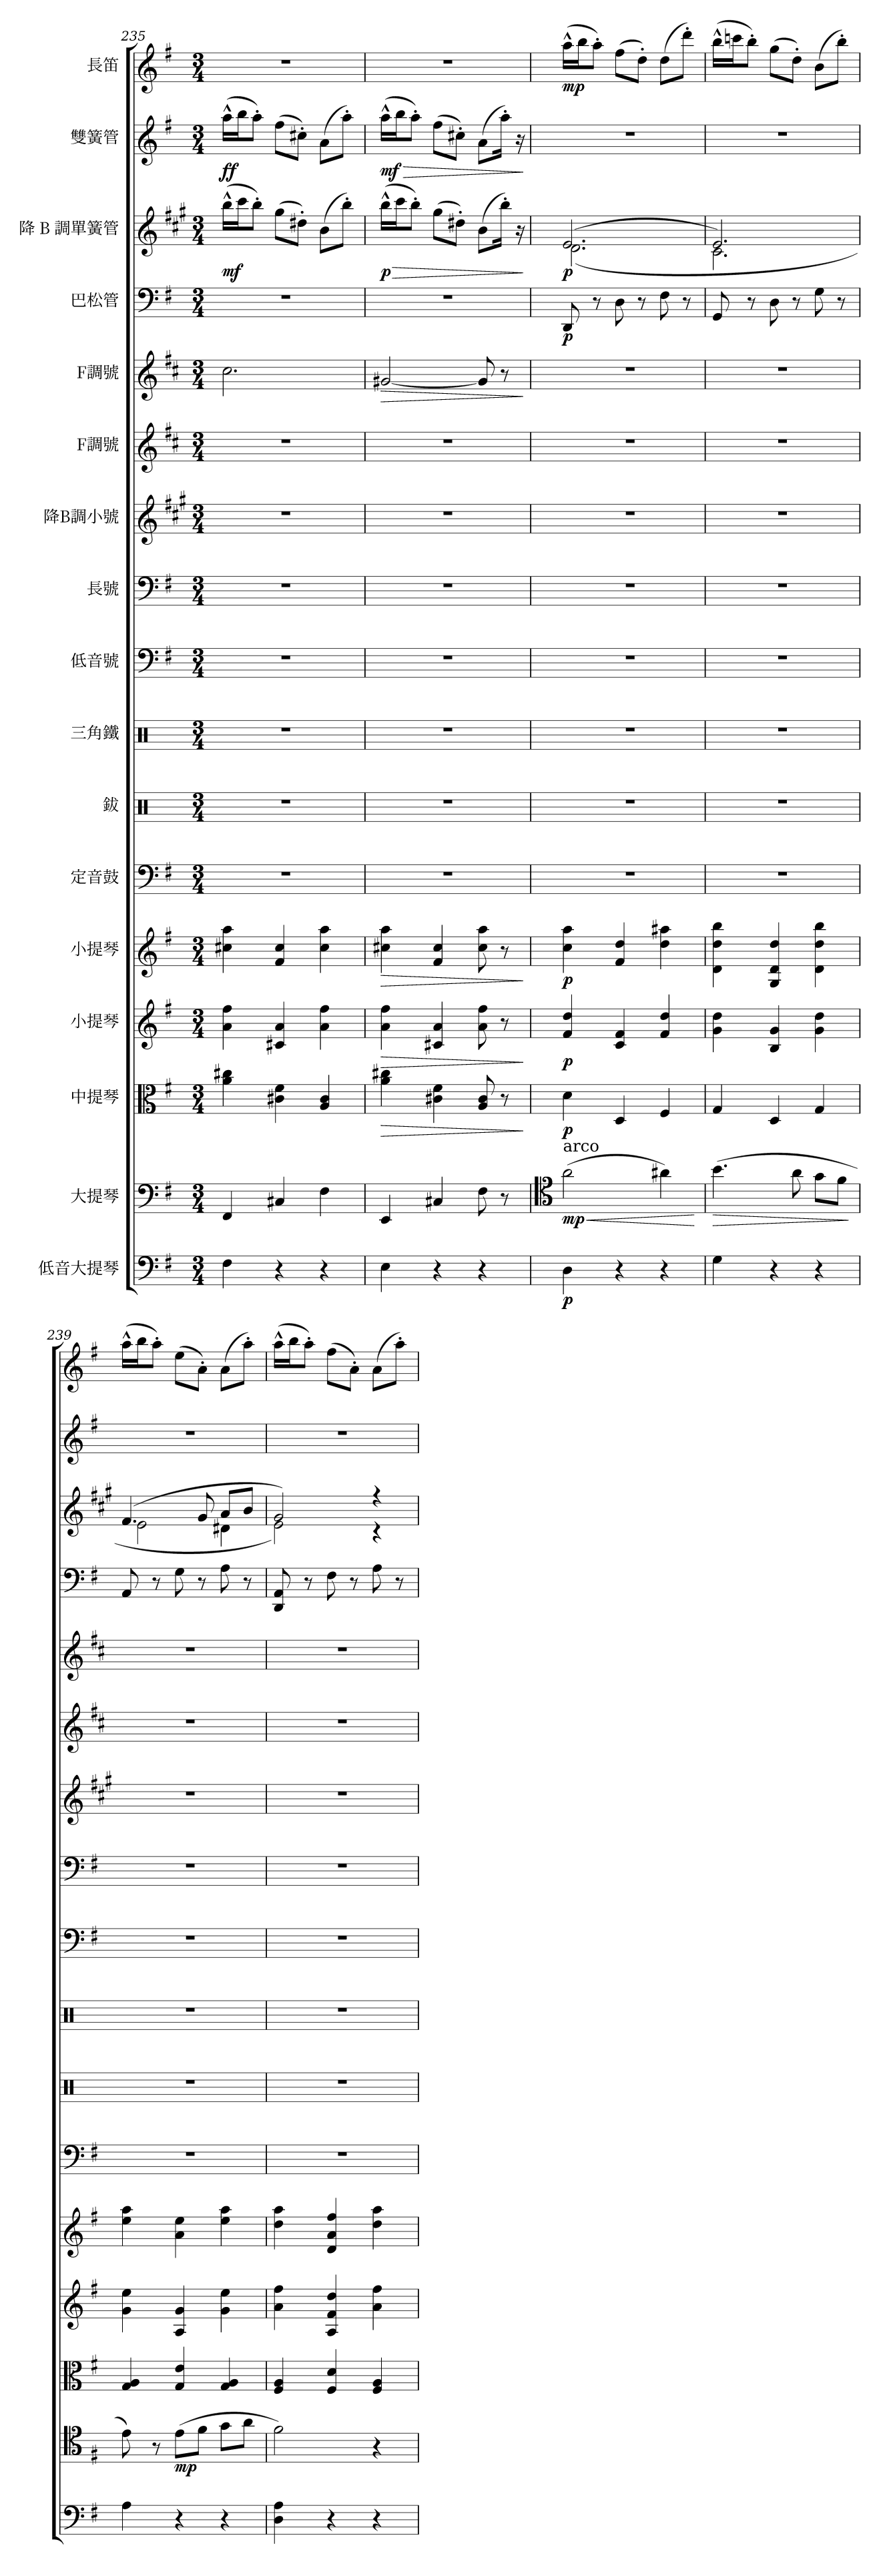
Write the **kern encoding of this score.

**kern	**dynam	**kern	**dynam	**kern	**dynam	**kern	**dynam	**kern	**dynam	**kern	**kern	**kern	**kern	**kern	**kern	**kern	**kern	**dynam	**kern	**dynam	**kern	**dynam	**kern	**dynam	**kern	**dynam
*part17	*part17	*part16	*part16	*part15	*part15	*part14	*part14	*part13	*part13	*part12	*part11	*part10	*part9	*part8	*part7	*part6	*part5	*part5	*part4	*part4	*part3	*part3	*part2	*part2	*part1	*part1
*staff17	*staff17	*staff16	*staff16	*staff15	*staff15	*staff14	*staff14	*staff13	*staff13	*staff12	*staff11	*staff10	*staff9	*staff8	*staff7	*staff6	*staff5	*staff5	*staff4	*staff4	*staff3	*staff3	*staff2	*staff2	*staff1	*staff1
*I"低音大提琴	*	*I"大提琴	*	*I"中提琴	*	*I"小提琴	*	*I"小提琴	*	*I"定音鼓	*I"鈸	*I"三角鐵	*I"低音號	*I"長號	*I"降B調小號	*I"F調號	*I"F調號	*	*I"巴松管	*	*I"降 B 調單簧管	*	*I"雙簧管	*	*I"長笛	*
*clefF4	*	*clefF4	*	*clefC3	*	*clefG2	*	*clefG2	*	*clefF4	*clefX	*clefX	*clefF4	*clefF4	*clefG2	*clefG2	*clefG2	*	*clefF4	*	*clefG2	*	*clefG2	*	*clefG2	*
*ITrd7c12	*	*	*	*	*	*	*	*	*	*	*	*	*	*	*ITrd1c2	*ITrd4c7	*ITrd4c7	*	*	*	*ITrd1c2	*	*	*	*	*
*k[f#]	*	*k[f#]	*	*k[f#]	*	*k[f#]	*	*k[f#]	*	*k[f#]	*k[]	*k[]	*k[f#]	*k[f#]	*k[f#]	*k[f#]	*k[f#]	*	*k[f#]	*	*k[f#]	*	*k[f#]	*	*k[f#]	*
*M3/4	*	*M3/4	*	*M3/4	*	*M3/4	*	*M3/4	*	*M3/4	*M3/4	*M3/4	*M3/4	*M3/4	*M3/4	*M3/4	*M3/4	*	*M3/4	*	*M3/4	*	*M3/4	*	*M3/4	*
*MM150	*	*MM150	*	*MM150	*	*MM150	*	*MM150	*	*MM150	*MM150	*MM150	*MM150	*MM150	*MM150	*MM150	*MM150	*	*MM150	*	*MM150	*	*MM150	*	*MM150	*
=235	=235	=235	=235	=235	=235	=235	=235	=235	=235	=235	=235	=235	=235	=235	=235	=235	=235	=235	=235	=235	=235	=235	=235	=235	=235	=235
!	!	!	!	!	!	!	!	!	!	!	!	!	!	!	!	!	!	!	!	!	!	!LO:DY:b	!	!LO:DY:b	!	!
*	*	*	*	*	*	*	*	*	*	*	*	*	*	*	*	*	*	*	*	*	*	*	*	*	*^	*
*	*	*	*	*	*	*	*	*	*	*	*	*	*	*	*	*	*	*	*	*	*	*	*	*	*	*^	*
4FF#\	.	4FF#/	.	4a\ 4cc#X\	.	4a\ 4ff#\	.	4cc#X\ 4aa\	.	2.r	2.r	2.r	2.r	2.r	2.r	2.r	2.f#\	.	2.r	.	(>16aa^^\LL	mf	(>16aa^^\LL	ff	2.r	4ryy	2ryy	.
.	.	.	.	.	.	.	.	.	.	.	.	.	.	.	.	.	.	.	.	.	16bb\J	.	16bb\J	.	.	.	.	.
.	.	.	.	.	.	.	.	.	.	.	.	.	.	.	.	.	.	.	.	.	8aa'\J)	.	8aa'\J)	.	.	.	.	.
*	*	*	*	*	*	*	*	*	*	*	*	*	*	*	*	*	*	*	*	*	*	*	*	*	*MM144	*	*	*
4r	.	4C#X/	.	4c#X\ 4f#\	.	4c#X/ 4a/	.	4f#/ 4cc#/	.	.	.	.	.	.	.	.	.	.	.	.	(>8ff#\L	.	(>8ff#\L	.	.	2ryy	.	.
.	.	.	.	.	.	.	.	.	.	.	.	.	.	.	.	.	.	.	.	.	8cc#X'\J)	.	8cc#X'\J)	.	.	.	.	.
*	*	*	*	*	*	*	*	*	*	*	*	*	*	*	*	*	*	*	*	*	*	*	*	*	*MM138	*	*	*
4r	.	4F#\	.	4A/ 4c#/	.	4a\ 4ff#\	.	4cc#\ 4aa\	.	.	.	.	.	.	.	.	.	.	.	.	(>8a\L	.	(>8a\L	.	.	.	4ryy	.
.	.	.	.	.	.	.	.	.	.	.	.	.	.	.	.	.	.	.	.	.	8aa'\J)	.	8aa'\J)	.	.	.	.	.
*	*	*	*	*	*	*	*	*	*	*	*	*	*	*	*	*	*	*	*	*	*	*	*	*	*v	*v	*v	*
!!LO:PB:g=z
=236	=236	=236	=236	=236	=236	=236	=236	=236	=236	=236	=236	=236	=236	=236	=236	=236	=236	=236	=236	=236	=236	=236	=236	=236	=236	=236
*	*	*	*	*	*	*	*	*	*	*	*	*	*	*	*	*	*	*	*	*	*	*	*	*	*MM126	*
*	*	*	*	*	*	*	*	*	*	*	*	*	*	*	*	*	*	*	*	*	*	*	*	*	*^	*
*	*	*	*	*	*	*	*	*	*	*	*	*	*	*	*	*	*	*	*	*	*	*	*	*	*	*^	*
!	!	!	!	!	!LO:HP:b	!	!LO:HP:b	!	!LO:HP:b	!	!	!	!	!	!	!	!	!LO:HP:b	!	!	!	!LO:HP:b	!	!LO:HP:b	!	!	!	!
!	!	!	!	!	!	!	!	!	!	!	!	!	!	!	!	!	!	!	!	!	!	!LO:DY:n=1:b	!	!LO:DY:n=1:b	!	!	!	!
*	*	*	*	*	*	*	*	*	*	*	*	*	*	*	*	*	*	*	*	*	*	*	*	*	*	*	*^	*
4EE\	.	4EE/	.	4a\ 4cc#X\	>	4a\ 4ff#\	>	4cc#X\ 4aa\	>	2.r	2.r	2.r	2.r	2.r	2.r	2.r	[2c#X/	>	2.r	.	(>16aa^^\LL	> p	(>16aa^^\LL	> mf	2.r	4ryy	2ryy	2ryy	.
.	.	.	.	.	.	.	.	.	.	.	.	.	.	.	.	.	.	.	.	.	16bb\J	.	16bb\J	.	.	.	.	.	.
.	.	.	.	.	.	.	.	.	.	.	.	.	.	.	.	.	.	.	.	.	8aa'\J)	.	8aa'\J)	.	.	.	.	.	.
*	*	*	*	*	*	*	*	*	*	*	*	*	*	*	*	*	*	*	*	*	*	*	*	*	*MM114	*	*	*	*
4r	.	4C#X/	.	4c#X\ 4f#\	.	4c#X/ 4a/	.	4f#/ 4cc#/	.	.	.	.	.	.	.	.	.	.	.	.	(>8ff#\L	.	(>8ff#\L	.	.	2ryy	.	.	.
.	.	.	.	.	.	.	.	.	.	.	.	.	.	.	.	.	.	.	.	.	8cc#X'\J)	.	8cc#X'\J)	.	.	.	.	.	.
*	*	*	*	*	*	*	*	*	*	*	*	*	*	*	*	*	*	*	*	*	*	*	*	*	*MM90	*	*	*	*
4r	.	8F#\	.	8A/ 8c#/	.	8a\ 8ff#\	.	8cc#\ 8aa\	.	.	.	.	.	.	.	.	8c#/]	.	.	.	(>8a\L	.	(>8a\L	.	.	.	4ryy	8.ryy	.
.	.	8r	.	8r	.	8r	.	8r	.	.	.	.	.	.	.	.	8r	.	.	.	16aa'\Jk)	.	16aa'\Jk)	.	.	.	.	.	.
*	*	*	*	*	*	*	*	*	*	*	*	*	*	*	*	*	*	*	*	*	*	*	*	*	*MM36	*	*	*	*
.	.	.	.	.	.	.	.	.	.	.	.	.	.	.	.	.	.	.	.	.	16r	.	16r	.	.	.	.	16ryy	.
.	.	.	.	.	]	.	]	.	]	.	.	.	.	.	.	.	.	]	.	.	.	]	.	]	.	.	.	.	.
*	*	*	*	*	*	*	*	*	*	*	*	*	*	*	*	*	*	*	*	*	*	*	*	*	*v	*v	*v	*v	*
=237	=237	=237	=237	=237	=237	=237	=237	=237	=237	=237	=237	=237	=237	=237	=237	=237	=237	=237	=237	=237	=237	=237	=237	=237	=237	=237
!!LO:REH:place=s1:a:B:fs=14:t=22
*	*	*clefC4	*	*	*	*	*	*	*	*	*	*	*	*	*	*	*	*	*	*	*	*	*	*	*	*
*	*	*	*	*	*	*	*	*	*	*	*	*	*	*	*	*	*	*	*	*	*	*	*	*	*MM132	*
*	*	*	*	*	*	*	*	*	*	*	*	*	*	*	*	*	*	*	*	*	*	*	*	*	*^	*
*	*	*	*	*	*	*	*	*	*	*	*	*	*	*	*	*	*	*	*	*	*	*	*	*	*	*^	*
*	*	*	*	*	*	*	*	*	*	*	*	*	*	*	*	*	*	*	*	*	*	*	*	*	*	*	*^	*
!	!	!LO:TX:a:t=arco	!	!	!	!	!	!	!	!	!	!	!	!	!	!	!	!	!	!	!	!	!	!	!	!	!	!	!
!	!LO:DY:b	!	!LO:HP:b	!	!	!	!	!	!	!	!	!	!	!	!	!	!	!	!	!	!	!	!	!	!	!	!	!	!
*	*	*	*	*	*	*	*	*	*	*	*	*	*	*	*	*	*	*	*	*	*^	*	*	*	*	*	*	*	*
!	!	!	!LO:DY:n=1:b	!	!LO:DY:b	!	!LO:DY:b	!	!LO:DY:b	!	!	!	!	!	!	!	!	!	!	!LO:DY:b	!	!	!LO:DY:b	!	!	!	!	!	!	!LO:DY:b
*	*	*	*	*	*	*	*	*	*	*	*	*	*	*	*	*	*	*	*	*	*	*	*	*	*	*v	*v	*v	*v	*
4DD\	p	(>2a\	< mp	4d\	p	4f#/ 4dd/	p	4cc\ 4aa\	p	2.r	2.r	2.r	2.r	2.r	2.r	2.r	2.r	.	8DD/	p	(>2.d/	(<2.c\	p	2.r	.	(>16aa^^\LL	mp
.	.	.	.	.	.	.	.	.	.	.	.	.	.	.	.	.	.	.	.	.	.	.	.	.	.	16bb\J	.
.	.	.	.	.	.	.	.	.	.	.	.	.	.	.	.	.	.	.	8r	.	.	.	.	.	.	8aa'\J)	.
4r	.	.	.	4D/	.	4c/ 4f#/	.	4f#/ 4dd/	.	.	.	.	.	.	.	.	.	.	8D\	.	.	.	.	.	.	(>8ff#\L	.
.	.	.	.	.	.	.	.	.	.	.	.	.	.	.	.	.	.	.	8r	.	.	.	.	.	.	8dd'\J)	.
4r	.	4a#X\)	.	4F#/	.	4f#/ 4dd/	.	4dd\ 4aa#X\	.	.	.	.	.	.	.	.	.	.	8F#\	.	.	.	.	.	.	(>8dd\L	.
.	.	.	.	.	.	.	.	.	.	.	.	.	.	.	.	.	.	.	8r	.	.	.	.	.	.	8ddd'\J)	.
*	*	*	*	*	*	*	*	*	*	*	*	*	*	*	*	*	*	*	*	*	*v	*v	*	*	*	*	*
.	.	.	[	.	.	.	.	.	.	.	.	.	.	.	.	.	.	.	.	.	.	.	.	.	.	.
=238	=238	=238	=238	=238	=238	=238	=238	=238	=238	=238	=238	=238	=238	=238	=238	=238	=238	=238	=238	=238	=238	=238	=238	=238	=238	=238
!	!	!	!LO:HP:b	!	!	!	!	!	!	!	!	!	!	!	!	!	!	!	!	!	!	!	!	!	!	!
*	*	*	*	*	*	*	*	*	*	*	*	*	*	*	*	*	*	*	*	*	*^	*	*	*	*	*
4GG\	.	(>4.b\	>	4G/	.	4g\ 4dd\	.	4d\ 4dd\ 4bb\	.	2.r	2.r	2.r	2.r	2.r	2.r	2.r	2.r	.	8GG/	.	2.d/)	2.B\	.	2.r	.	(>16bb^^\LL	.
.	.	.	.	.	.	.	.	.	.	.	.	.	.	.	.	.	.	.	.	.	.	.	.	.	.	16cccn\J	.
.	.	.	.	.	.	.	.	.	.	.	.	.	.	.	.	.	.	.	8r	.	.	.	.	.	.	8bb'\J)	.
4r	.	.	.	4D/	.	4B/ 4g/	.	4G/ 4d/ 4dd/	.	.	.	.	.	.	.	.	.	.	8D\	.	.	.	.	.	.	(>8gg\L	.
.	.	8a\	.	.	.	.	.	.	.	.	.	.	.	.	.	.	.	.	8r	.	.	.	.	.	.	8dd'\J)	.
4r	.	8g\L	.	4G/	.	4g\ 4dd\	.	4d\ 4dd\ 4bb\	.	.	.	.	.	.	.	.	.	.	8G\	.	.	.	.	.	.	(>8b\L	.
.	.	8f#\J	.	.	.	.	.	.	.	.	.	.	.	.	.	.	.	.	8r	.	.	.	.	.	.	8bb'\J)	.
*	*	*	*	*	*	*	*	*	*	*	*	*	*	*	*	*	*	*	*	*	*v	*v	*	*	*	*	*
.	.	.	]	.	.	.	.	.	.	.	.	.	.	.	.	.	.	.	.	.	.	.	.	.	.	.
=239	=239	=239	=239	=239	=239	=239	=239	=239	=239	=239	=239	=239	=239	=239	=239	=239	=239	=239	=239	=239	=239	=239	=239	=239	=239	=239
*	*	*	*	*	*	*	*	*	*	*	*	*	*	*	*	*	*	*	*	*	*^	*	*	*	*	*
4AA\	.	8e\)	.	4G/ 4A/	.	4g\ 4ee\	.	4ee\ 4aa\	.	2.r	2.r	2.r	2.r	2.r	2.r	2.r	2.r	.	8AA/	.	(>4.e/	2d\	.	2.r	.	(>16aa^^\LL	.
.	.	.	.	.	.	.	.	.	.	.	.	.	.	.	.	.	.	.	.	.	.	.	.	.	.	16bb\J	.
.	.	8r	.	.	.	.	.	.	.	.	.	.	.	.	.	.	.	.	8r	.	.	.	.	.	.	8aa'\J)	.
!	!	!	!LO:DY:b	!	!	!	!	!	!	!	!	!	!	!	!	!	!	!	!	!	!	!	!	!	!	!	!
4r	.	(>8e\L	mp	4G/ 4e/	.	4A/ 4g/	.	4a\ 4ee\	.	.	.	.	.	.	.	.	.	.	8G\	.	.	.	.	.	.	(>8ee\L	.
.	.	8f#\J	.	.	.	.	.	.	.	.	.	.	.	.	.	.	.	.	8r	.	8f#/	.	.	.	.	8a'\J)	.
4r	.	8g\L	.	4G/ 4A/	.	4g\ 4ee\	.	4ee\ 4aa\	.	.	.	.	.	.	.	.	.	.	8A\	.	8g/L	4c#X\	.	.	.	(>8a\L	.
.	.	8a\J	.	.	.	.	.	.	.	.	.	.	.	.	.	.	.	.	8r	.	8a/J	.	.	.	.	8aa'\J)	.
=240	=240	=240	=240	=240	=240	=240	=240	=240	=240	=240	=240	=240	=240	=240	=240	=240	=240	=240	=240	=240	=240	=240	=240	=240	=240	=240	=240
4DD\ 4AA\	.	2f#\)	.	4F#/ 4A/	.	4a\ 4ff#\	.	4dd\ 4aa\	.	2.r	2.r	2.r	2.r	2.r	2.r	2.r	2.r	.	8DD/ 8AA/	.	2f#/)	2d\)	.	2.r	.	(>16aa^^\LL	.
.	.	.	.	.	.	.	.	.	.	.	.	.	.	.	.	.	.	.	.	.	.	.	.	.	.	16bb\J	.
.	.	.	.	.	.	.	.	.	.	.	.	.	.	.	.	.	.	.	8r	.	.	.	.	.	.	8aa'\J)	.
4r	.	.	.	4F#/ 4d/	.	4A/ 4f#/ 4dd/	.	4d/ 4a/ 4ff#/	.	.	.	.	.	.	.	.	.	.	8F#\	.	.	.	.	.	.	(>8ff#\L	.
.	.	.	.	.	.	.	.	.	.	.	.	.	.	.	.	.	.	.	8r	.	.	.	.	.	.	8a'\J)	.
4r	.	4r	.	4F#/ 4A/	.	4a\ 4ff#\	.	4dd\ 4aa\	.	.	.	.	.	.	.	.	.	.	8A\	.	4r	4r	.	.	.	(>8a\L	.
.	.	.	.	.	.	.	.	.	.	.	.	.	.	.	.	.	.	.	8r	.	.	.	.	.	.	8aa'\J)	.
*	*	*	*	*	*	*	*	*	*	*	*	*	*	*	*	*	*	*	*	*	*v	*v	*	*	*	*	*
=	=	=	=	=	=	=	=	=	=	=	=	=	=	=	=	=	=	=	=	=	=	=	=	=	=	=
*-	*-	*-	*-	*-	*-	*-	*-	*-	*-	*-	*-	*-	*-	*-	*-	*-	*-	*-	*-	*-	*-	*-	*-	*-	*-	*-
